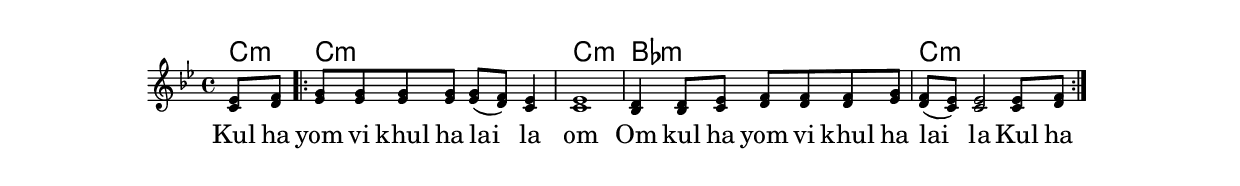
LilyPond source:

\version "2.19.45"

melody = \relative c' {
  \clef treble
  \key bes \major
  \time 4/4 
  \set Score.voltaSpannerDuration = #(ly:make-moment 4/4)
	\new Voice = "words" {
			\partial 4 <c ees>8 <d f> |
			\repeat volta 2 {
				<ees g> <ees g> <ees g> <ees g> <ees g>( <d f>) <c ees>4| <c ees>1 |
				<bes d>4 <bes d>8 <c ees> <d f> <d f> <d f> <ees g> | <d f>( <c ees>) <c ees>2 <c ees>8 <d f>
			}
		}
}

text =  \lyricmode {
   Kul ha |
   yom vi khul ha lai__ la | om |
   Om kul ha yom vi khul ha | lai__ la Kul ha |
}

twochords = \chordmode { 
	c4:m  |
	c1:m | c:m | bes:m | c:m |
}

\score {
  <<
    \new ChordNames {
      \set chordChang = ##t
      \twochords
    }
    \new Staff \with { \magnifyStaff #5/7 } {
    	\new Voice = "one" { \melody }
  	}
    \new Lyrics \lyricsto "words" \text
  >>
  \layout { 
   % #(layout-set-staff-size 14)
   }
  \midi { }
}